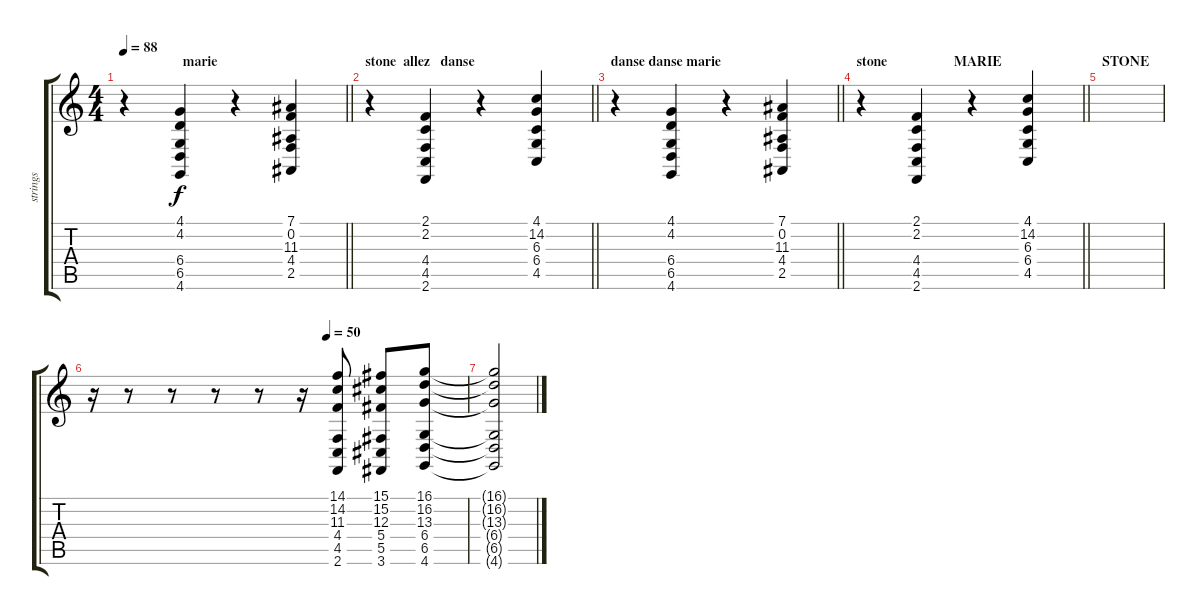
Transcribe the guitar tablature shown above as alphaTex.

\track ("strings" "strings") {instrument stringensemble1}
\staff {score tabs}
\tuning (Eb4 Bb3 Gb3 Db3 Ab2 Eb2) {hide}
\ts (4 4)
\section ("" "                  marie ")
\tempo 88
\clef g2
\barLineRight lightlight
\ks c
r.4{dy f} (4.1 4.2 6.4 6.5 4.6).4 r.4 (7.1 0.2 11.3 4.4 2.5).4 |
\section ("" "stone  allez   danse")
\barLineRight lightlight
r.4 (2.1 2.2 4.4 4.5 2.6).4 r.4 (4.1 14.2 6.3 6.4 4.5).4 |
\section ("" "danse danse marie")
\barLineRight lightlight
r.4 (4.1 4.2 6.4 6.5 4.6).4 r.4 (7.1 0.2 11.3 4.4 2.5).4 |
\section ("" "stone                   MARIE")
\barLineRight lightlight
r.4 (2.1 2.2 4.4 4.5 2.6).4 r.4 (4.1 14.2 6.3 6.4 4.5).4 |
\section ("" "STONE")
|
\tempo (50 0.625)
r.16 r.8 r.8 r.8 r.8 r.16 (14.1 14.2 11.3 4.4 4.5 2.6).8 (15.1 15.2 12.3 5.4 5.5 3.6).8 (16.1 16.2 13.3 6.4 6.5 4.6).8 |
(16.1{t} 16.2{t} 13.3{t} 6.4{t} 6.5{t} 4.6{t}).2
